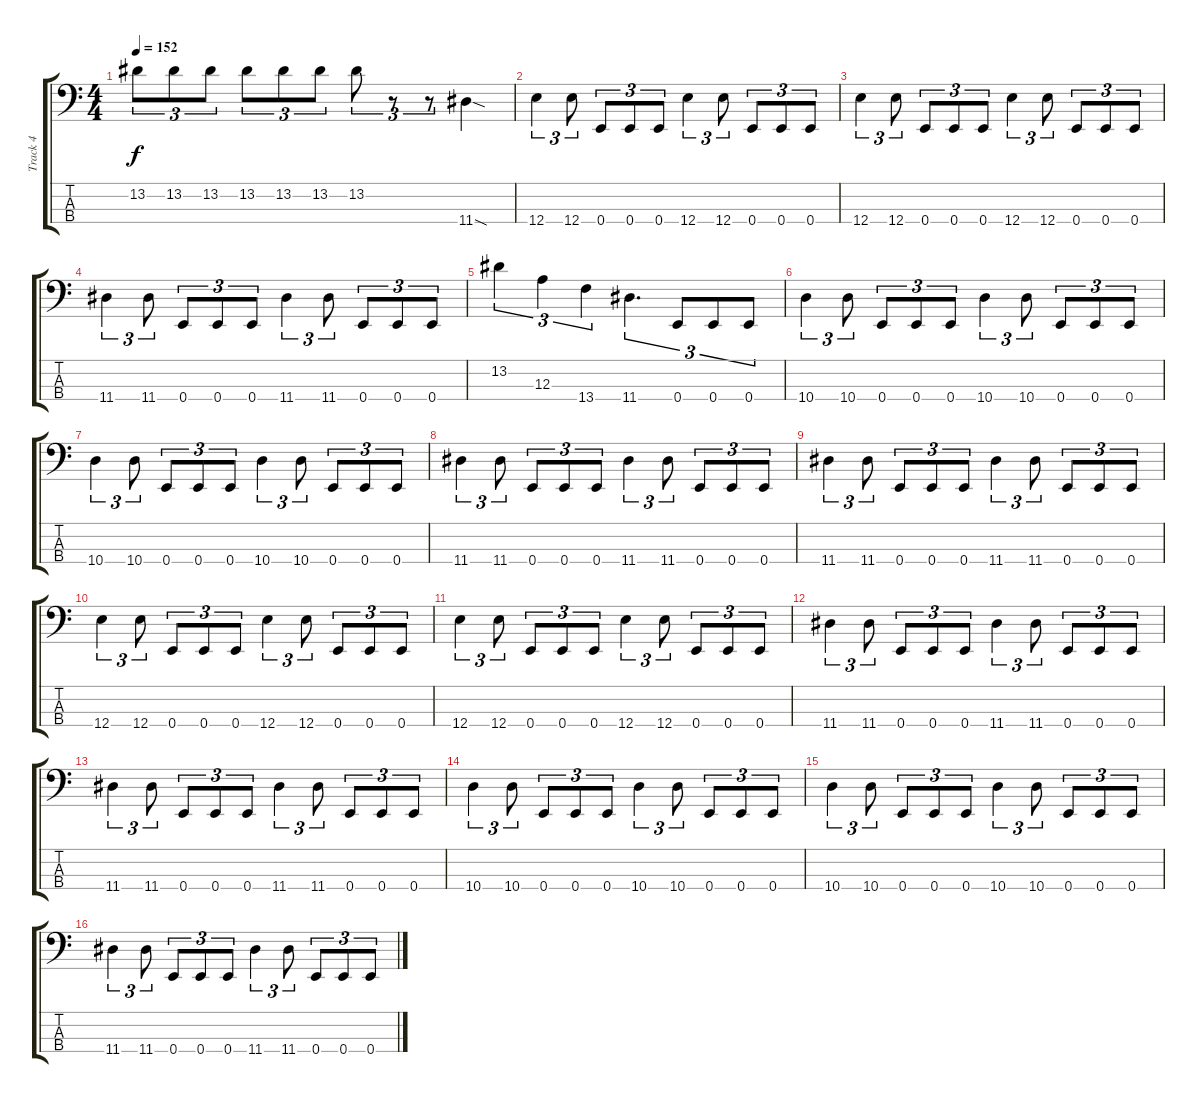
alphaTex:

\track ("Track 4" "Track 4") {instrument electricbassfinger}
\staff {score tabs}
\tuning (G2 D2 A1 E1) {hide}
\ts (4 4)
\tempo 152
\clef f4
\ks c
13.2.8{tu (3 2) dy f} 13.2.8{tu (3 2)} 13.2.8{tu (3 2)} 13.2.8{tu (3 2)} 13.2.8{tu (3 2)} 13.2.8{tu (3 2)} 13.2.8{tu (3 2)} r.8{tu (3 2)} r.8{tu (3 2)} 11.4{sod}.4 |
12.4.4{tu (3 2)} 12.4.8{tu (3 2)} 0.4.8{tu (3 2)} 0.4.8{tu (3 2)} 0.4.8{tu (3 2)} 12.4.4{tu (3 2)} 12.4.8{tu (3 2)} 0.4.8{tu (3 2)} 0.4.8{tu (3 2)} 0.4.8{tu (3 2)} |
12.4.4{tu (3 2)} 12.4.8{tu (3 2)} 0.4.8{tu (3 2)} 0.4.8{tu (3 2)} 0.4.8{tu (3 2)} 12.4.4{tu (3 2)} 12.4.8{tu (3 2)} 0.4.8{tu (3 2)} 0.4.8{tu (3 2)} 0.4.8{tu (3 2)} |
11.4.4{tu (3 2)} 11.4.8{tu (3 2)} 0.4.8{tu (3 2)} 0.4.8{tu (3 2)} 0.4.8{tu (3 2)} 11.4.4{tu (3 2)} 11.4.8{tu (3 2)} 0.4.8{tu (3 2)} 0.4.8{tu (3 2)} 0.4.8{tu (3 2)} |
13.2.4{tu (3 2)} 12.3.4{tu (3 2)} 13.4.4{tu (3 2)} 11.4.4{d tu (3 2)} 0.4.8{tu (3 2)} 0.4.8{tu (3 2)} 0.4.8{tu (3 2)} |
10.4.4{tu (3 2)} 10.4.8{tu (3 2)} 0.4.8{tu (3 2)} 0.4.8{tu (3 2)} 0.4.8{tu (3 2)} 10.4.4{tu (3 2)} 10.4.8{tu (3 2)} 0.4.8{tu (3 2)} 0.4.8{tu (3 2)} 0.4.8{tu (3 2)} |
10.4.4{tu (3 2)} 10.4.8{tu (3 2)} 0.4.8{tu (3 2)} 0.4.8{tu (3 2)} 0.4.8{tu (3 2)} 10.4.4{tu (3 2)} 10.4.8{tu (3 2)} 0.4.8{tu (3 2)} 0.4.8{tu (3 2)} 0.4.8{tu (3 2)} |
11.4.4{tu (3 2)} 11.4.8{tu (3 2)} 0.4.8{tu (3 2)} 0.4.8{tu (3 2)} 0.4.8{tu (3 2)} 11.4.4{tu (3 2)} 11.4.8{tu (3 2)} 0.4.8{tu (3 2)} 0.4.8{tu (3 2)} 0.4.8{tu (3 2)} |
11.4.4{tu (3 2)} 11.4.8{tu (3 2)} 0.4.8{tu (3 2)} 0.4.8{tu (3 2)} 0.4.8{tu (3 2)} 11.4.4{tu (3 2)} 11.4.8{tu (3 2)} 0.4.8{tu (3 2)} 0.4.8{tu (3 2)} 0.4.8{tu (3 2)} |
12.4.4{tu (3 2)} 12.4.8{tu (3 2)} 0.4.8{tu (3 2)} 0.4.8{tu (3 2)} 0.4.8{tu (3 2)} 12.4.4{tu (3 2)} 12.4.8{tu (3 2)} 0.4.8{tu (3 2)} 0.4.8{tu (3 2)} 0.4.8{tu (3 2)} |
12.4.4{tu (3 2)} 12.4.8{tu (3 2)} 0.4.8{tu (3 2)} 0.4.8{tu (3 2)} 0.4.8{tu (3 2)} 12.4.4{tu (3 2)} 12.4.8{tu (3 2)} 0.4.8{tu (3 2)} 0.4.8{tu (3 2)} 0.4.8{tu (3 2)} |
11.4.4{tu (3 2)} 11.4.8{tu (3 2)} 0.4.8{tu (3 2)} 0.4.8{tu (3 2)} 0.4.8{tu (3 2)} 11.4.4{tu (3 2)} 11.4.8{tu (3 2)} 0.4.8{tu (3 2)} 0.4.8{tu (3 2)} 0.4.8{tu (3 2)} |
11.4.4{tu (3 2)} 11.4.8{tu (3 2)} 0.4.8{tu (3 2)} 0.4.8{tu (3 2)} 0.4.8{tu (3 2)} 11.4.4{tu (3 2)} 11.4.8{tu (3 2)} 0.4.8{tu (3 2)} 0.4.8{tu (3 2)} 0.4.8{tu (3 2)} |
10.4.4{tu (3 2)} 10.4.8{tu (3 2)} 0.4.8{tu (3 2)} 0.4.8{tu (3 2)} 0.4.8{tu (3 2)} 10.4.4{tu (3 2)} 10.4.8{tu (3 2)} 0.4.8{tu (3 2)} 0.4.8{tu (3 2)} 0.4.8{tu (3 2)} |
10.4.4{tu (3 2)} 10.4.8{tu (3 2)} 0.4.8{tu (3 2)} 0.4.8{tu (3 2)} 0.4.8{tu (3 2)} 10.4.4{tu (3 2)} 10.4.8{tu (3 2)} 0.4.8{tu (3 2)} 0.4.8{tu (3 2)} 0.4.8{tu (3 2)} |
11.4.4{tu (3 2)} 11.4.8{tu (3 2)} 0.4.8{tu (3 2)} 0.4.8{tu (3 2)} 0.4.8{tu (3 2)} 11.4.4{tu (3 2)} 11.4.8{tu (3 2)} 0.4.8{tu (3 2)} 0.4.8{tu (3 2)} 0.4.8{tu (3 2)}
